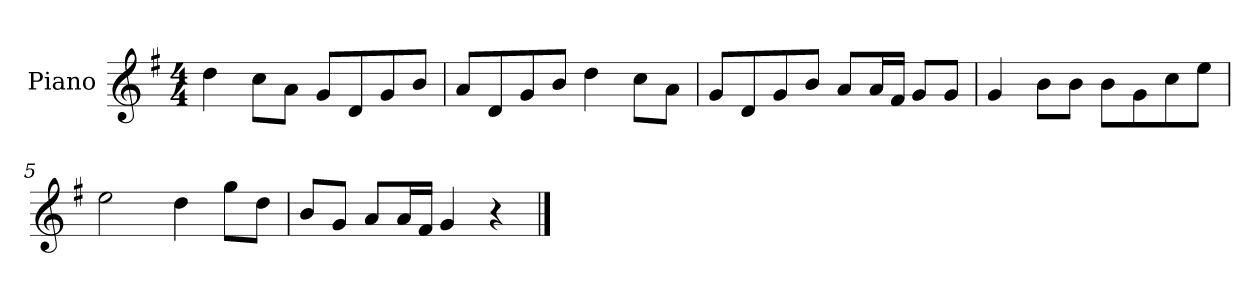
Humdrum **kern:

**kern
*part1
*staff1
*I"Piano
*I'P-no
*clefG2
*k[f#]
*M4/4
*MM90
=1
4dd\
8cc\L
8a\J
8g/L
8d/
8g/
8b/J
=2
8a/L
8d/
8g/
8b/J
4dd\
8cc\L
8a\J
=3
8g/L
8d/
8g/
8b/J
8a/L
16a/L
16f#/JJ
8g/L
8g/J
=4
4g/
8b\L
8b\J
8b\L
8g\
8cc\
8ee\J
=5
2ee\
4dd\
8gg\L
8dd\J
!!LO:LB:g=z
=6
8b/L
8g/J
8a/L
16a/L
16f#/JJ
4g/
4r
==
*-
